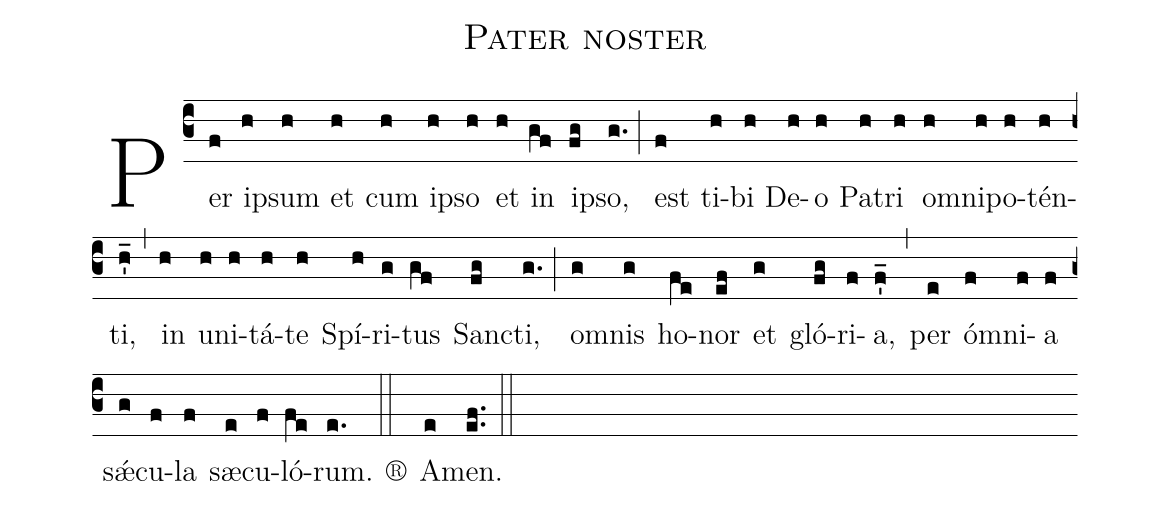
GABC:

name:Pater noster;
%%
(c3) Per(f) i(h)psum(h) et(h) cum(h) i(h)pso(h) et(h) in(gf) i(fg)pso,(g.) (;) est(f) ti(h)bi(h) De(h)o(h) Pa(h)tri(h) om(h)ni(h)po(h)tén(h)ti,(h_') (,) in(h) u(h)ni(h)tá(h)te(h) Spí(h)ri(g)tus(gf) San(fg)cti,(g.) (;) om(g)nis(g) ho(fe)nor(ef) et(g) gló(fg)ri(f)a,(f_') (,) per(e) óm(f)ni(f)a(f) sǽ(g)cu(f)la(f) sæ(e)cu(f)ló(fe)rum.(e.)  ®(::) A(e)men.(ef..) (::)
